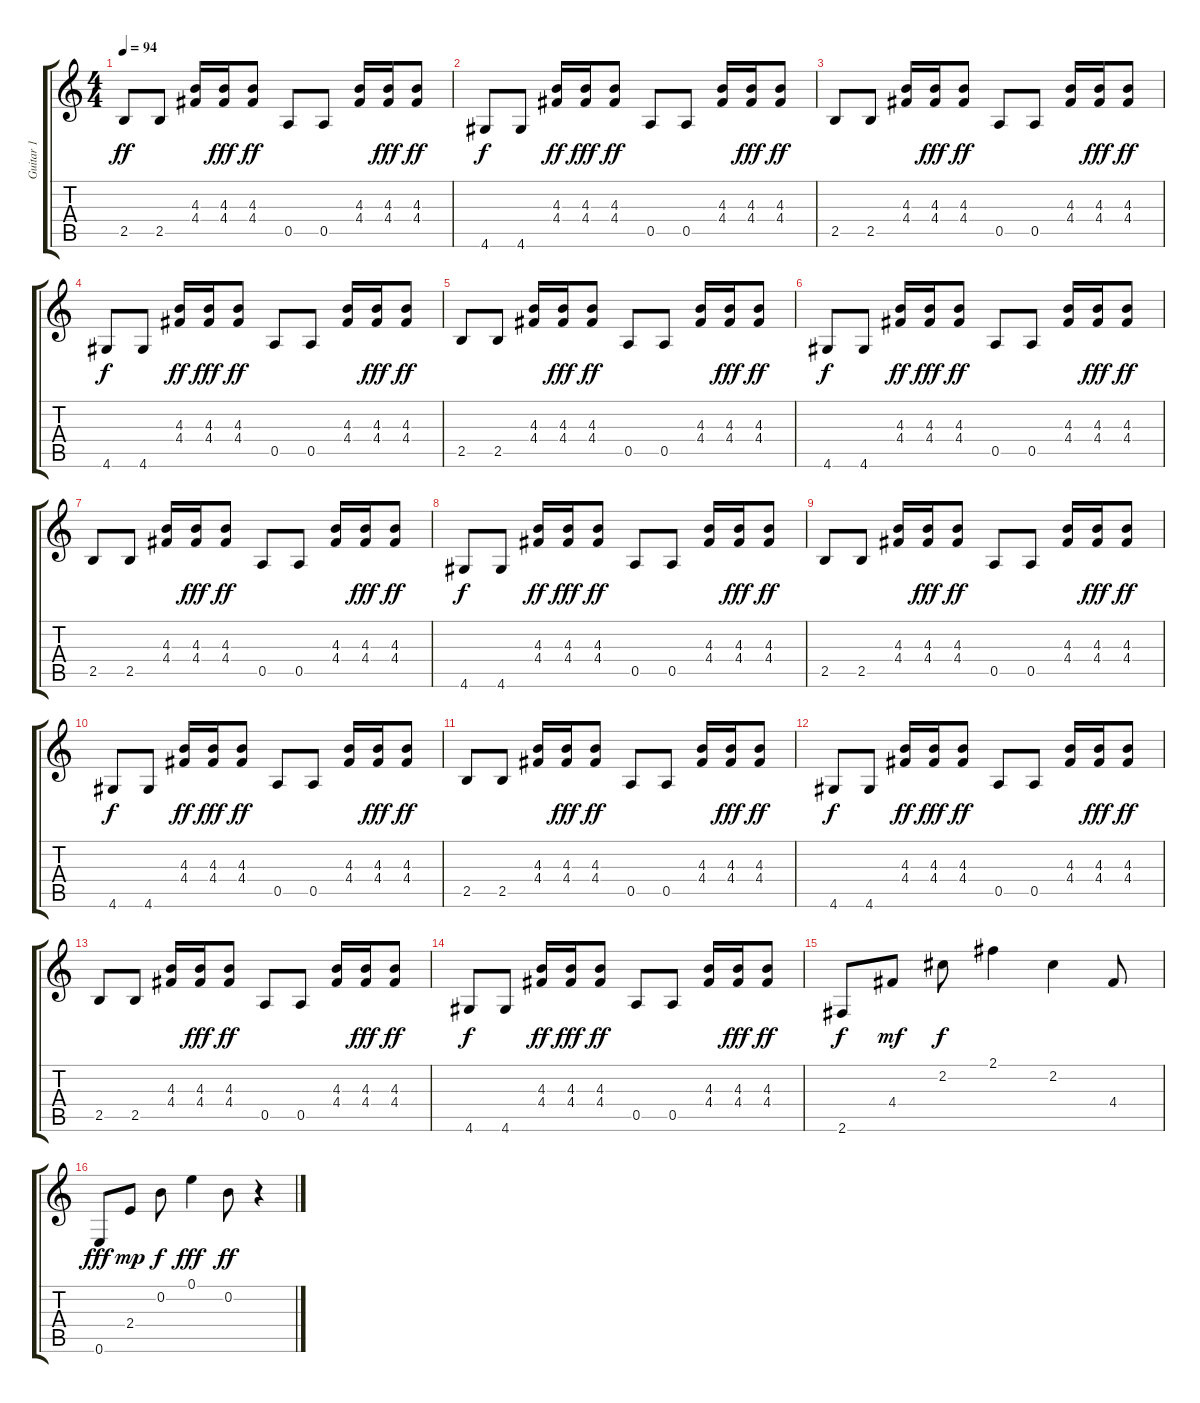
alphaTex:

\track ("Guitar 1" "Guitar 1") {instrument acousticguitarsteel}
\staff {score tabs}
\tuning (E4 B3 G3 D3 A2 E2) {hide}
\ts (4 4)
\tempo 94
\clef g2
\ks c
2.5.8{dy ff} 2.5.8 (4.3 4.4).16 (4.3 4.4).16{dy fff} (4.3 4.4).8{dy ff} 0.5.8 0.5.8 (4.3 4.4).16 (4.3 4.4).16{dy fff} (4.3 4.4).8{dy ff} |
4.6.8{dy f} 4.6.8 (4.3 4.4).16{dy ff} (4.3 4.4).16{dy fff} (4.3 4.4).8{dy ff} 0.5.8 0.5.8 (4.3 4.4).16 (4.3 4.4).16{dy fff} (4.3 4.4).8{dy ff} |
2.5.8 2.5.8 (4.3 4.4).16 (4.3 4.4).16{dy fff} (4.3 4.4).8{dy ff} 0.5.8 0.5.8 (4.3 4.4).16 (4.3 4.4).16{dy fff} (4.3 4.4).8{dy ff} |
4.6.8{dy f} 4.6.8 (4.3 4.4).16{dy ff} (4.3 4.4).16{dy fff} (4.3 4.4).8{dy ff} 0.5.8 0.5.8 (4.3 4.4).16 (4.3 4.4).16{dy fff} (4.3 4.4).8{dy ff} |
2.5.8 2.5.8 (4.3 4.4).16 (4.3 4.4).16{dy fff} (4.3 4.4).8{dy ff} 0.5.8 0.5.8 (4.3 4.4).16 (4.3 4.4).16{dy fff} (4.3 4.4).8{dy ff} |
4.6.8{dy f} 4.6.8 (4.3 4.4).16{dy ff} (4.3 4.4).16{dy fff} (4.3 4.4).8{dy ff} 0.5.8 0.5.8 (4.3 4.4).16 (4.3 4.4).16{dy fff} (4.3 4.4).8{dy ff} |
2.5.8 2.5.8 (4.3 4.4).16 (4.3 4.4).16{dy fff} (4.3 4.4).8{dy ff} 0.5.8 0.5.8 (4.3 4.4).16 (4.3 4.4).16{dy fff} (4.3 4.4).8{dy ff} |
4.6.8{dy f} 4.6.8 (4.3 4.4).16{dy ff} (4.3 4.4).16{dy fff} (4.3 4.4).8{dy ff} 0.5.8 0.5.8 (4.3 4.4).16 (4.3 4.4).16{dy fff} (4.3 4.4).8{dy ff} |
2.5.8 2.5.8 (4.3 4.4).16 (4.3 4.4).16{dy fff} (4.3 4.4).8{dy ff} 0.5.8 0.5.8 (4.3 4.4).16 (4.3 4.4).16{dy fff} (4.3 4.4).8{dy ff} |
4.6.8{dy f} 4.6.8 (4.3 4.4).16{dy ff} (4.3 4.4).16{dy fff} (4.3 4.4).8{dy ff} 0.5.8 0.5.8 (4.3 4.4).16 (4.3 4.4).16{dy fff} (4.3 4.4).8{dy ff} |
2.5.8 2.5.8 (4.3 4.4).16 (4.3 4.4).16{dy fff} (4.3 4.4).8{dy ff} 0.5.8 0.5.8 (4.3 4.4).16 (4.3 4.4).16{dy fff} (4.3 4.4).8{dy ff} |
4.6.8{dy f} 4.6.8 (4.3 4.4).16{dy ff} (4.3 4.4).16{dy fff} (4.3 4.4).8{dy ff} 0.5.8 0.5.8 (4.3 4.4).16 (4.3 4.4).16{dy fff} (4.3 4.4).8{dy ff} |
2.5.8 2.5.8 (4.3 4.4).16 (4.3 4.4).16{dy fff} (4.3 4.4).8{dy ff} 0.5.8 0.5.8 (4.3 4.4).16 (4.3 4.4).16{dy fff} (4.3 4.4).8{dy ff} |
4.6.8{dy f} 4.6.8 (4.3 4.4).16{dy ff} (4.3 4.4).16{dy fff} (4.3 4.4).8{dy ff} 0.5.8 0.5.8 (4.3 4.4).16 (4.3 4.4).16{dy fff} (4.3 4.4).8{dy ff} |
2.6.8{dy f} 4.4.8{dy mf} 2.2.8{dy f} 2.1.4 2.2.4 4.4.8 |
0.6.8{dy fff} 2.4.8{dy mp} 0.2.8{dy f} 0.1.4{dy fff} 0.2.8{dy ff} r.4
